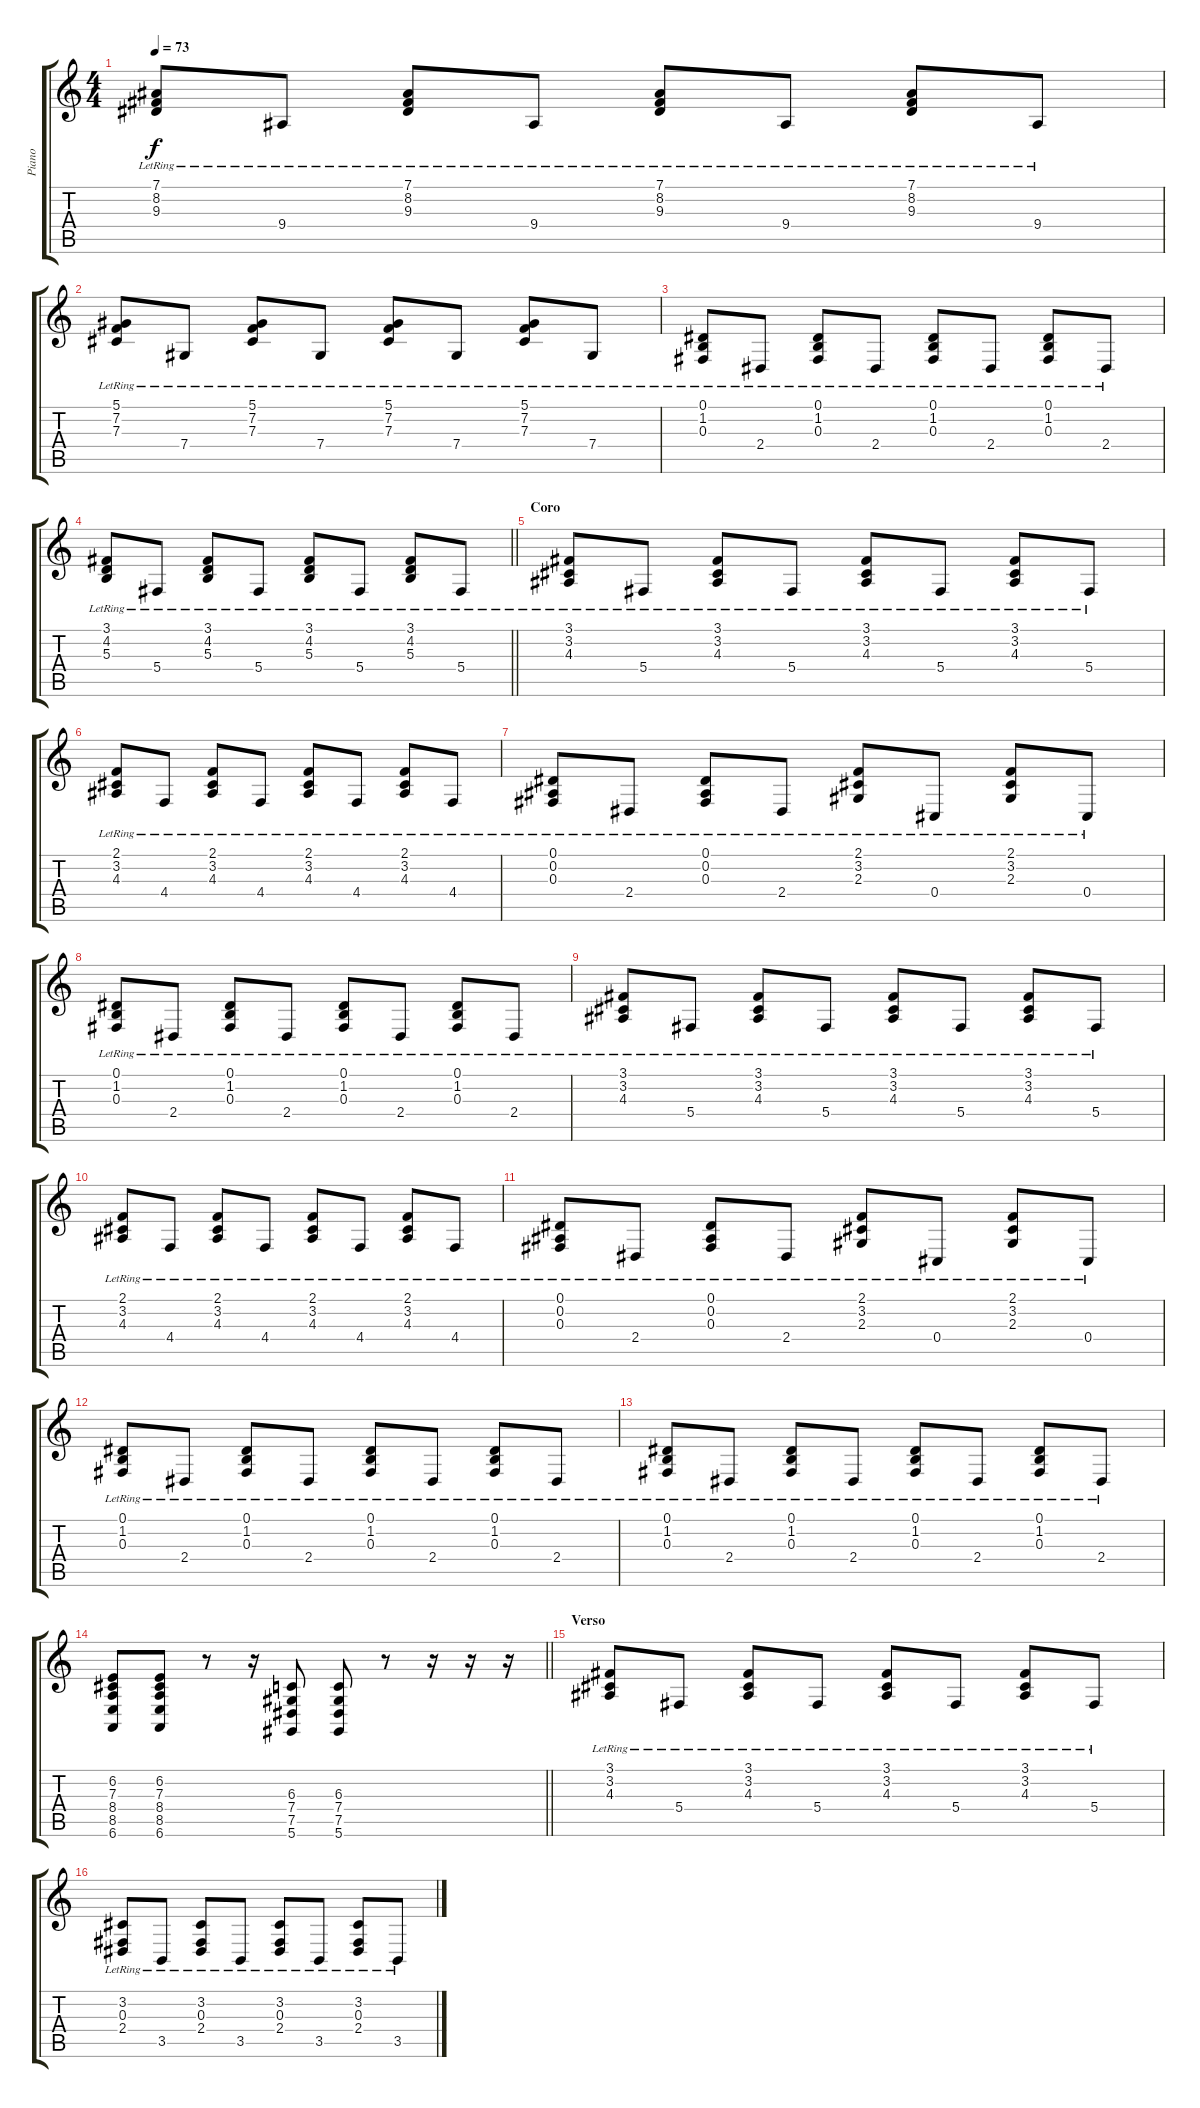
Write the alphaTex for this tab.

\track ("Piano" "Piano") {instrument acousticgrandpiano}
\staff {score tabs}
\tuning (Eb4 Bb3 Gb3 Db3 Ab2 Eb2) {hide}
\ts (4 4)
\tempo 73
\clef g2
\ks c
(7.1{lr} 8.2{lr} 9.3{lr}).8{dy f} 9.4{lr}.8 (7.1{lr} 8.2{lr} 9.3{lr}).8 9.4{lr}.8 (7.1{lr} 8.2{lr} 9.3{lr}).8 9.4{lr}.8 (7.1{lr} 8.2{lr} 9.3{lr}).8 9.4{lr}.8 |
(5.1{lr} 7.2{lr} 7.3{lr}).8 7.4{lr}.8 (5.1{lr} 7.2{lr} 7.3{lr}).8 7.4{lr}.8 (5.1{lr} 7.2{lr} 7.3{lr}).8 7.4{lr}.8 (5.1{lr} 7.2{lr} 7.3{lr}).8 7.4{lr}.8 |
(0.1{lr} 1.2{lr} 0.3{lr}).8 2.4{lr}.8 (0.1{lr} 1.2{lr} 0.3{lr}).8 2.4{lr}.8 (0.1{lr} 1.2{lr} 0.3{lr}).8 2.4{lr}.8 (0.1{lr} 1.2{lr} 0.3{lr}).8 2.4{lr}.8 |
\barLineRight lightlight
(3.1{lr} 4.2{lr} 5.3{lr}).8 5.4{lr}.8 (3.1{lr} 4.2{lr} 5.3{lr}).8 5.4{lr}.8 (3.1{lr} 4.2{lr} 5.3{lr}).8 5.4{lr}.8 (3.1{lr} 4.2{lr} 5.3{lr}).8 5.4{lr}.8 |
\section ("" "Coro")
(3.1{lr} 3.2{lr} 4.3{lr}).8 5.4{lr}.8 (3.1{lr} 3.2{lr} 4.3{lr}).8 5.4{lr}.8 (3.1{lr} 3.2{lr} 4.3{lr}).8 5.4{lr}.8 (3.1{lr} 3.2{lr} 4.3{lr}).8 5.4{lr}.8 |
(2.1{lr} 3.2{lr} 4.3{lr}).8 4.4{lr}.8 (2.1{lr} 3.2{lr} 4.3{lr}).8 4.4{lr}.8 (2.1{lr} 3.2{lr} 4.3{lr}).8 4.4{lr}.8 (2.1{lr} 3.2{lr} 4.3{lr}).8 4.4{lr}.8 |
(0.1{lr} 0.2{lr} 0.3{lr}).8 2.4{lr}.8 (0.1{lr} 0.2{lr} 0.3{lr}).8 2.4{lr}.8 (2.1{lr} 3.2{lr} 2.3{lr}).8 0.4{lr}.8 (2.1{lr} 3.2{lr} 2.3{lr}).8 0.4{lr}.8 |
(0.1{lr} 1.2{lr} 0.3{lr}).8 2.4{lr}.8 (0.1{lr} 1.2{lr} 0.3{lr}).8 2.4{lr}.8 (0.1{lr} 1.2{lr} 0.3{lr}).8 2.4{lr}.8 (0.1{lr} 1.2{lr} 0.3{lr}).8 2.4{lr}.8 |
(3.1{lr} 3.2{lr} 4.3{lr}).8 5.4{lr}.8 (3.1{lr} 3.2{lr} 4.3{lr}).8 5.4{lr}.8 (3.1{lr} 3.2{lr} 4.3{lr}).8 5.4{lr}.8 (3.1{lr} 3.2{lr} 4.3{lr}).8 5.4{lr}.8 |
(2.1{lr} 3.2{lr} 4.3{lr}).8 4.4{lr}.8 (2.1{lr} 3.2{lr} 4.3{lr}).8 4.4{lr}.8 (2.1{lr} 3.2{lr} 4.3{lr}).8 4.4{lr}.8 (2.1{lr} 3.2{lr} 4.3{lr}).8 4.4{lr}.8 |
(0.1{lr} 0.2{lr} 0.3{lr}).8 2.4{lr}.8 (0.1{lr} 0.2{lr} 0.3{lr}).8 2.4{lr}.8 (2.1{lr} 3.2{lr} 2.3{lr}).8 0.4{lr}.8 (2.1{lr} 3.2{lr} 2.3{lr}).8 0.4{lr}.8 |
(0.1{lr} 1.2{lr} 0.3{lr}).8 2.4{lr}.8 (0.1{lr} 1.2{lr} 0.3{lr}).8 2.4{lr}.8 (0.1{lr} 1.2{lr} 0.3{lr}).8 2.4{lr}.8 (0.1{lr} 1.2{lr} 0.3{lr}).8 2.4{lr}.8 |
(0.1{lr} 1.2{lr} 0.3{lr}).8 2.4{lr}.8 (0.1{lr} 1.2{lr} 0.3{lr}).8 2.4{lr}.8 (0.1{lr} 1.2{lr} 0.3{lr}).8 2.4{lr}.8 (0.1{lr} 1.2{lr} 0.3{lr}).8 2.4{lr}.8 |
\barLineRight lightlight
(6.2 7.3 8.4 8.5 6.6).8 (6.2 7.3 8.4 8.5 6.6).8 r.8 r.16 (6.3 7.4 7.5 5.6).8 (6.3 7.4 7.5 5.6).8 r.8 r.16 r.16 r.16 |
\section ("" "Verso")
(3.1{lr} 3.2{lr} 4.3{lr}).8 5.4{lr}.8 (3.1{lr} 3.2{lr} 4.3{lr}).8 5.4{lr}.8 (3.1{lr} 3.2{lr} 4.3{lr}).8 5.4{lr}.8 (3.1{lr} 3.2{lr} 4.3{lr}).8 5.4{lr}.8 |
(3.2{lr} 0.3{lr} 2.4{lr}).8 3.5{lr}.8 (3.2{lr} 0.3{lr} 2.4{lr}).8 3.5{lr}.8 (3.2{lr} 0.3{lr} 2.4{lr}).8 3.5{lr}.8 (3.2{lr} 0.3{lr} 2.4{lr}).8 3.5{lr}.8
